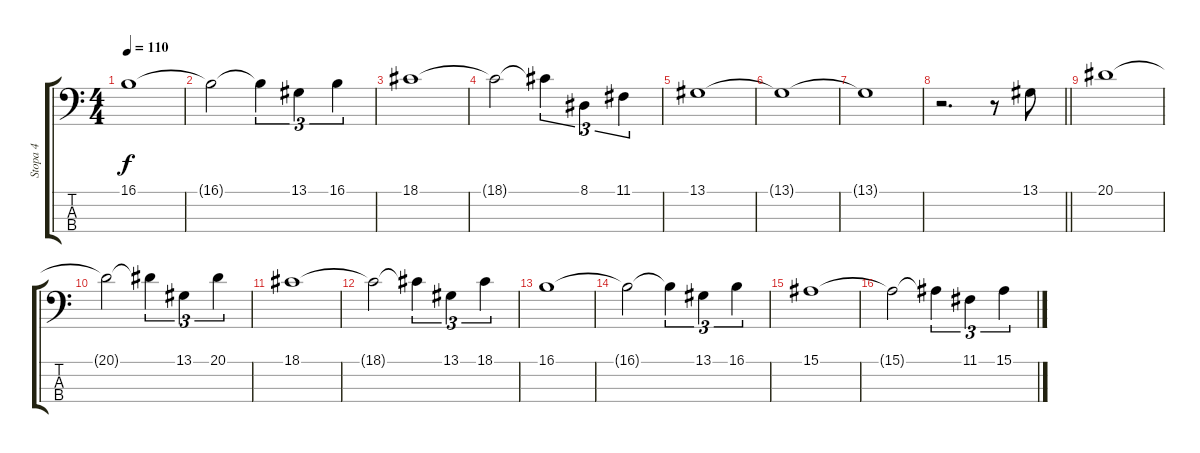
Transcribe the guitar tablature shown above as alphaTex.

\track ("Stopa 4" "Stopa 4") {instrument frenchhorn}
\staff {score tabs}
\tuning (G2 D2 A1 E1) {hide}
\ts (4 4)
\tempo 110
\clef f4
\ks c
16.1.1{dy f} |
16.1{t}.2 16.1{t}.4{tu (3 2)} 13.1.4{tu (3 2)} 16.1.4{tu (3 2)} |
18.1.1 |
18.1{t}.2 18.1{t}.4{tu (3 2)} 8.1.4{tu (3 2)} 11.1.4{tu (3 2)} |
13.1.1 |
13.1{t}.1{volume 0} |
13.1{t}.1 |
\barLineRight lightlight
r.2{d volume 14} r.8 13.1.8 |
\section ("" "")
20.1.1 |
20.1{t}.2 20.1{t}.4{tu (3 2)} 13.1.4{tu (3 2)} 20.1.4{tu (3 2)} |
18.1.1 |
18.1{t}.2 18.1{t}.4{tu (3 2)} 13.1.4{tu (3 2)} 18.1.4{tu (3 2)} |
16.1.1 |
16.1{t}.2 16.1{t}.4{tu (3 2)} 13.1.4{tu (3 2)} 16.1.4{tu (3 2)} |
15.1.1 |
15.1{t}.2 15.1{t}.4{tu (3 2)} 11.1.4{tu (3 2)} 15.1.4{tu (3 2)}
